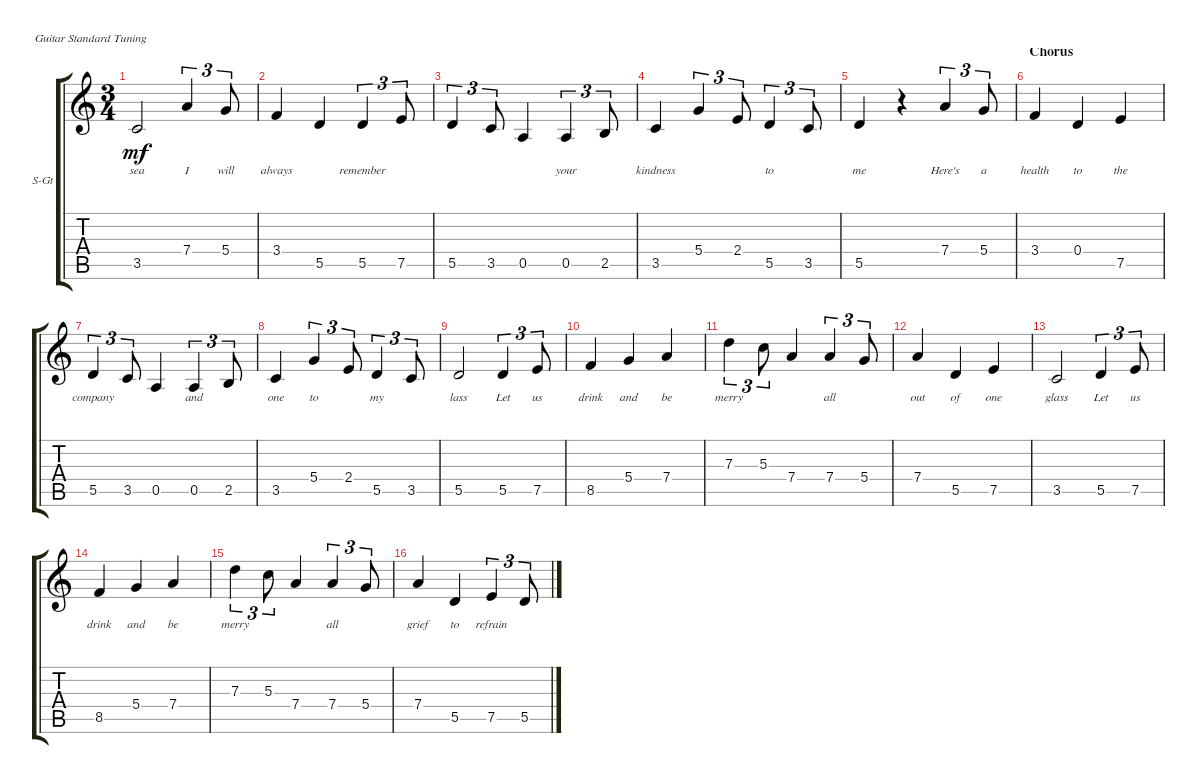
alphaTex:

\defaultSystemsLayout 4
\bracketExtendMode groupsimilarinstruments
\firstSystemTrackNameOrientation horizontal
\otherSystemsTrackNameOrientation horizontal
\track ("Voice" "S-Gt") {instrument acousticguitarsteel}
\staff {score tabs}
\tuning (E4 B3 G3 D3 A2 E2)
\ts (3 4)
\tempo (120 hide)
\clef g2
\scale
0.269912
\ks c
3.5.2{lyrics (0 "sea") lyrics (1 "") lyrics (2 "") lyrics (3 "") lyrics (4 "") dy mf} 7.4.4{tu (3 2) lyrics (0 "I") lyrics (1 "") lyrics (2 "") lyrics (3 "") lyrics (4 "")} 5.4.8{tu (3 2) lyrics (0 "will") lyrics (1 "") lyrics (2 "") lyrics (3 "") lyrics (4 "")} |
\scale
0.25896 3.4.4{lyrics (0 "always") lyrics (1 "") lyrics (2 "") lyrics (3 "") lyrics (4 "")} 5.5.4{lyrics (0 "") lyrics (1 "") lyrics (2 "") lyrics (3 "") lyrics (4 "")} 5.5.4{tu (3 2) lyrics (0 "remember") lyrics (1 "") lyrics (2 "") lyrics (3 "") lyrics (4 "")} 7.5.8{tu (3 2) lyrics (0 "") lyrics (1 "") lyrics (2 "") lyrics (3 "") lyrics (4 "")} |
\scale
0.238609 5.5.4{tu (3 2) lyrics (0 "") lyrics (1 "") lyrics (2 "") lyrics (3 "") lyrics (4 "")} 3.5.8{tu (3 2) lyrics (0 "") lyrics (1 "") lyrics (2 "") lyrics (3 "") lyrics (4 "")} 0.5.4{lyrics (0 "") lyrics (1 "") lyrics (2 "") lyrics (3 "") lyrics (4 "")} 0.5.4{tu (3 2) lyrics (0 "your") lyrics (1 "") lyrics (2 "") lyrics (3 "") lyrics (4 "")} 2.5.8{tu (3 2) lyrics (0 "") lyrics (1 "") lyrics (2 "") lyrics (3 "") lyrics (4 "")} |
\scale
0.232274 3.5.4{lyrics (0 "kindness") lyrics (1 "") lyrics (2 "") lyrics (3 "") lyrics (4 "")} 5.4.4{tu (3 2) lyrics (0 "") lyrics (1 "") lyrics (2 "") lyrics (3 "") lyrics (4 "")} 2.4.8{tu (3 2) lyrics (0 "") lyrics (1 "") lyrics (2 "") lyrics (3 "") lyrics (4 "")} 5.5.4{tu (3 2) lyrics (0 "to") lyrics (1 "") lyrics (2 "") lyrics (3 "") lyrics (4 "")} 3.5.8{tu (3 2) lyrics (0 "") lyrics (1 "") lyrics (2 "") lyrics (3 "") lyrics (4 "")} |
\scale
0.333314 5.5.4{lyrics (0 "me") lyrics (1 "") lyrics (2 "") lyrics (3 "") lyrics (4 "")} r.4 7.4.4{tu (3 2) lyrics (0 "Here's") lyrics (1 "") lyrics (2 "") lyrics (3 "") lyrics (4 "")} 5.4.8{tu (3 2) lyrics (0 "a") lyrics (1 "") lyrics (2 "") lyrics (3 "") lyrics (4 "")} |
\section ("" "Chorus")
\scale
0.23501 3.4.4{lyrics (0 "health") lyrics (1 "") lyrics (2 "") lyrics (3 "") lyrics (4 "")} 0.4.4{lyrics (0 "to") lyrics (1 "") lyrics (2 "") lyrics (3 "") lyrics (4 "")} 7.5.4{lyrics (0 "the") lyrics (1 "") lyrics (2 "") lyrics (3 "") lyrics (4 "")} |
\scale
0.240303 5.5.4{tu (3 2) lyrics (0 "company") lyrics (1 "") lyrics (2 "") lyrics (3 "") lyrics (4 "")} 3.5.8{tu (3 2) lyrics (0 "") lyrics (1 "") lyrics (2 "") lyrics (3 "") lyrics (4 "")} 0.5.4{lyrics (0 "") lyrics (1 "") lyrics (2 "") lyrics (3 "") lyrics (4 "")} 0.5.4{tu (3 2) lyrics (0 "and") lyrics (1 "") lyrics (2 "") lyrics (3 "") lyrics (4 "")} 2.5.8{tu (3 2) lyrics (0 "") lyrics (1 "") lyrics (2 "") lyrics (3 "") lyrics (4 "")} |
\scale
0.192034 3.5.4{lyrics (0 "one") lyrics (1 "") lyrics (2 "") lyrics (3 "") lyrics (4 "")} 5.4.4{tu (3 2) lyrics (0 "to") lyrics (1 "") lyrics (2 "") lyrics (3 "") lyrics (4 "")} 2.4.8{tu (3 2) lyrics (0 "") lyrics (1 "") lyrics (2 "") lyrics (3 "") lyrics (4 "")} 5.5.4{tu (3 2) lyrics (0 "my") lyrics (1 "") lyrics (2 "") lyrics (3 "") lyrics (4 "")} 3.5.8{tu (3 2) lyrics (0 "") lyrics (1 "") lyrics (2 "") lyrics (3 "") lyrics (4 "")} |
\scale
0.31494 5.5.2{lyrics (0 "lass") lyrics (1 "") lyrics (2 "") lyrics (3 "") lyrics (4 "")} 5.5.4{tu (3 2) lyrics (0 "Let") lyrics (1 "") lyrics (2 "") lyrics (3 "") lyrics (4 "")} 7.5.8{tu (3 2) lyrics (0 "us") lyrics (1 "") lyrics (2 "") lyrics (3 "") lyrics (4 "")} |
\scale
0.248215 8.5.4{lyrics (0 "drink") lyrics (1 "") lyrics (2 "") lyrics (3 "") lyrics (4 "")} 5.4.4{lyrics (0 "and") lyrics (1 "") lyrics (2 "") lyrics (3 "") lyrics (4 "")} 7.4.4{lyrics (0 "be") lyrics (1 "") lyrics (2 "") lyrics (3 "") lyrics (4 "")} |
\scale
0.243139 7.3.4{tu (3 2) lyrics (0 "merry") lyrics (1 "") lyrics (2 "") lyrics (3 "") lyrics (4 "")} 5.3.8{tu (3 2) lyrics (0 "") lyrics (1 "") lyrics (2 "") lyrics (3 "") lyrics (4 "")} 7.4.4{lyrics (0 "") lyrics (1 "") lyrics (2 "") lyrics (3 "") lyrics (4 "")} 7.4.4{tu (3 2) lyrics (0 "all") lyrics (1 "") lyrics (2 "") lyrics (3 "") lyrics (4 "")} 5.4.8{tu (3 2) lyrics (0 "") lyrics (1 "") lyrics (2 "") lyrics (3 "") lyrics (4 "")} |
\scale
0.194104 7.4.4{lyrics (0 "out") lyrics (1 "") lyrics (2 "") lyrics (3 "") lyrics (4 "")} 5.5.4{lyrics (0 "of") lyrics (1 "") lyrics (2 "") lyrics (3 "") lyrics (4 "")} 7.5.4{lyrics (0 "one") lyrics (1 "") lyrics (2 "") lyrics (3 "") lyrics (4 "")} |
\scale
0.307043 3.5.2{lyrics (0 "glass") lyrics (1 "") lyrics (2 "") lyrics (3 "") lyrics (4 "")} 5.5.4{tu (3 2) lyrics (0 "Let") lyrics (1 "") lyrics (2 "") lyrics (3 "") lyrics (4 "")} 7.5.8{tu (3 2) lyrics (0 "us") lyrics (1 "") lyrics (2 "") lyrics (3 "") lyrics (4 "")} |
\scale
0.243906 8.5.4{lyrics (0 "drink") lyrics (1 "") lyrics (2 "") lyrics (3 "") lyrics (4 "")} 5.4.4{lyrics (0 "and") lyrics (1 "") lyrics (2 "") lyrics (3 "") lyrics (4 "")} 7.4.4{lyrics (0 "be") lyrics (1 "") lyrics (2 "") lyrics (3 "") lyrics (4 "")} |
\scale
0.23718 7.3.4{tu (3 2) lyrics (0 "merry") lyrics (1 "") lyrics (2 "") lyrics (3 "") lyrics (4 "")} 5.3.8{tu (3 2) lyrics (0 "") lyrics (1 "") lyrics (2 "") lyrics (3 "") lyrics (4 "")} 7.4.4{lyrics (0 "") lyrics (1 "") lyrics (2 "") lyrics (3 "") lyrics (4 "")} 7.4.4{tu (3 2) lyrics (0 "all") lyrics (1 "") lyrics (2 "") lyrics (3 "") lyrics (4 "")} 5.4.8{tu (3 2) lyrics (0 "") lyrics (1 "") lyrics (2 "") lyrics (3 "") lyrics (4 "")} |
\scale
0.212169 7.4.4{lyrics (0 "grief") lyrics (1 "") lyrics (2 "") lyrics (3 "") lyrics (4 "")} 5.5.4{lyrics (0 "to") lyrics (1 "") lyrics (2 "") lyrics (3 "") lyrics (4 "")} 7.5.4{tu (3 2) lyrics (0 "refrain") lyrics (1 "") lyrics (2 "") lyrics (3 "") lyrics (4 "")} 5.5.8{tu (3 2) lyrics (0 "") lyrics (1 "") lyrics (2 "") lyrics (3 "") lyrics (4 "")}
